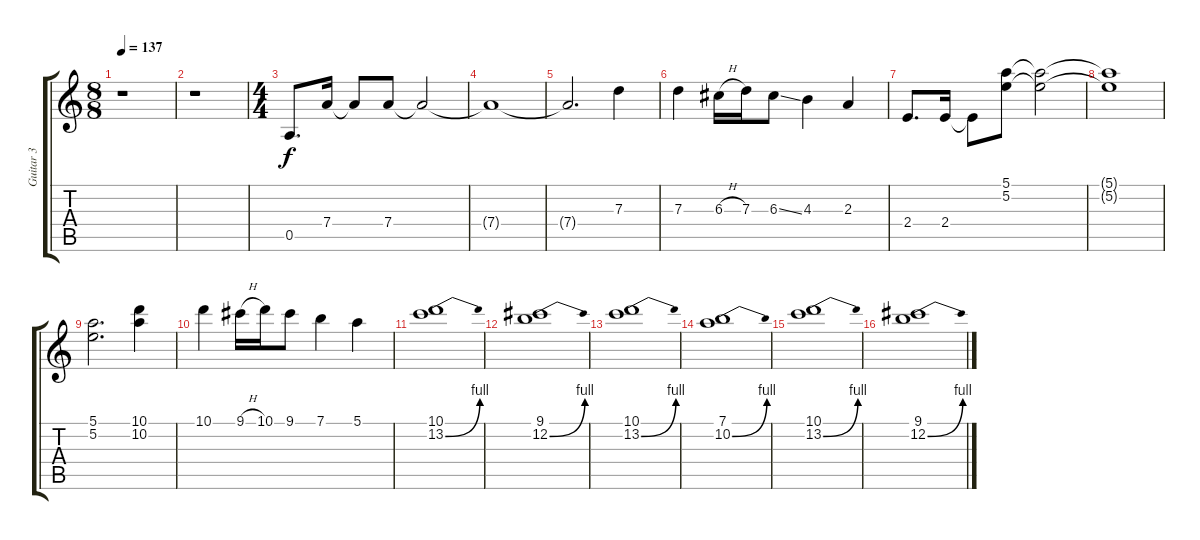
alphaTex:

\track ("Guitar 3" "Guitar 3") {instrument distortionguitar}
\staff {score tabs}
\tuning (E4 B3 G3 D3 A2 E2) {hide}
\ts (8 8)
\tempo 137
\clef g2
\ks c
r.1{dy f} |
r.1 |
\ts (4 4)
0.5.8{d} 7.4.16 7.4{t}.8 7.4.8 7.4{t}.2 |
7.4{t}.1 |
7.4{t}.2{d} 7.3.4 |
7.3.4 6.3{h}.16 7.3.16 6.3{ss}.8 4.3.4 2.3.4 |
2.4.8{d} 2.4.16 2.4{t}.8 (5.1 5.2).8 (5.1{t} 5.2{t}).2 |
(5.1{t} 5.2{t}).1 |
(5.1 5.2).2{d} (10.1 10.2).4 |
10.1.4 9.1{h}.16 10.1.16 9.1.8 7.1.4 5.1.4 |
(10.1 13.2{be (bend 0 0 60 4)}).1 |
(9.1 12.2{be (bend 0 0 60 4)}).1 |
(10.1 13.2{be (bend 0 0 60 4)}).1 |
(7.1 10.2{be (bend 0 0 60 4)}).1 |
(10.1 13.2{be (bend 0 0 60 4)}).1 |
(9.1 12.2{be (bend 0 0 60 4)}).1
